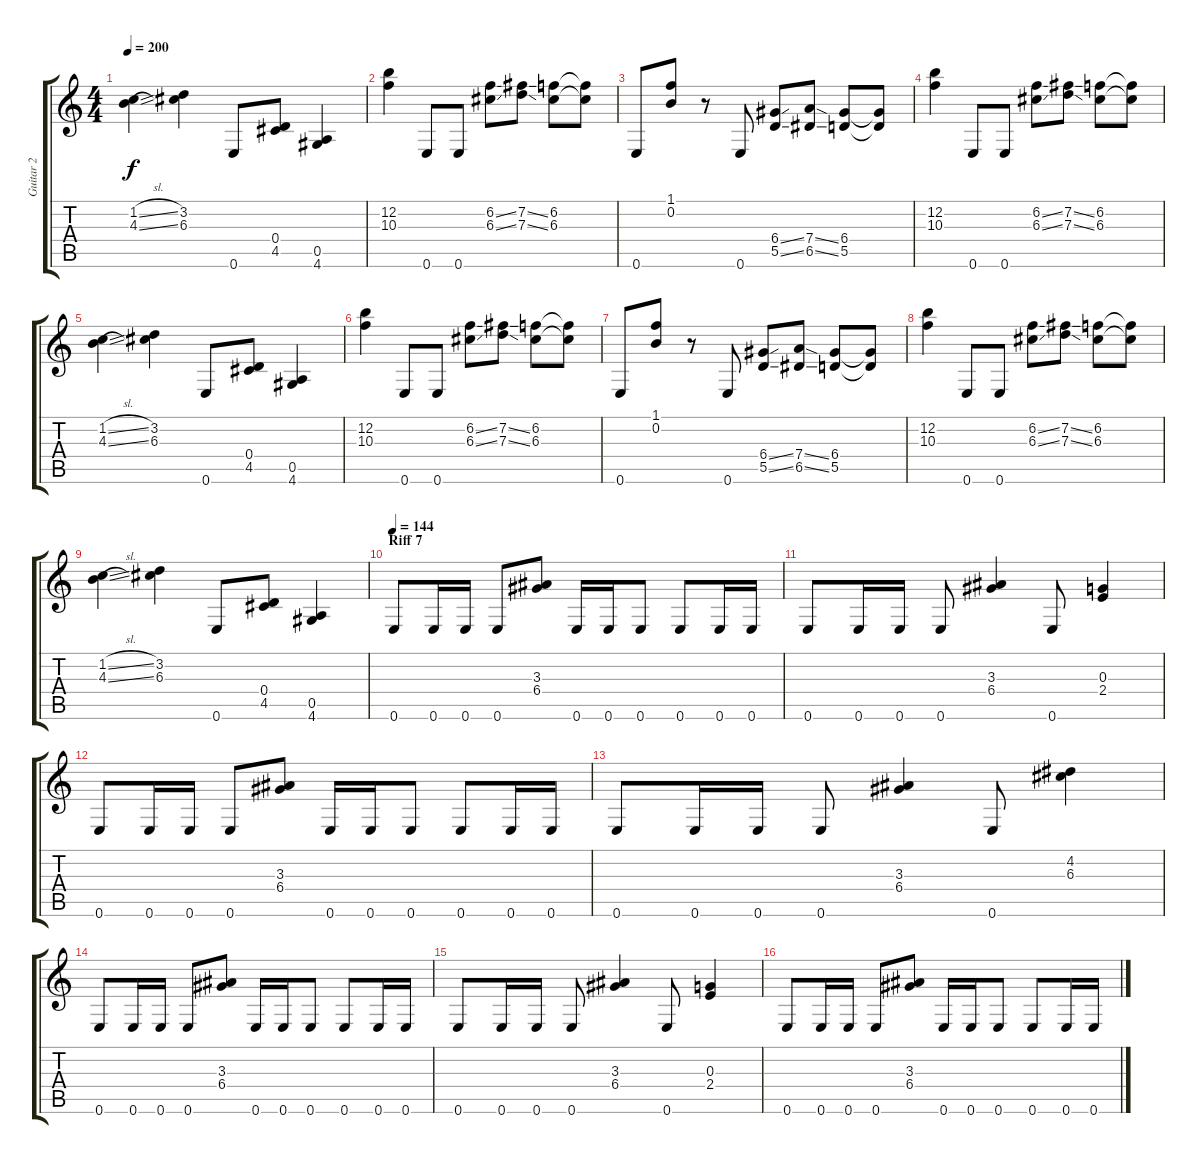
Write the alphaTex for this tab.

\track ("Guitar 2" "Guitar 2") {instrument distortionguitar}
\staff {score tabs}
\tuning (E4 B3 G3 D3 A2 E2) {hide}
\ts (4 4)
\tempo 200
\clef g2
\ks c
(1.2{sl} 4.3{sl}).4{dy f} (3.2 6.3).4 0.6.8 (0.4 4.5).8 (0.5 4.6).4 |
(12.2 10.3).4{instrument distortionguitar} 0.6.8 0.6.8 (6.2{ss} 6.3{ss}).8 (7.2{ss} 7.3{ss}).8 (6.2 6.3).8 (6.2{t} 6.3{t}).8 |
0.6.8 (1.1 0.2).8 r.8 0.6.8 (6.4{ss} 5.5{ss}).8 (7.4{ss} 6.5{ss}).8 (6.4 5.5).8 (6.4{t} 5.5{t}).8 |
(12.2 10.3).4 0.6.8 0.6.8 (6.2{ss} 6.3{ss}).8 (7.2{ss} 7.3{ss}).8 (6.2 6.3).8 (6.2{t} 6.3{t}).8 |
(1.2{sl} 4.3{sl}).4 (3.2 6.3).4 0.6.8 (0.4 4.5).8 (0.5 4.6).4 |
(12.2 10.3).4 0.6.8 0.6.8 (6.2{ss} 6.3{ss}).8 (7.2{ss} 7.3{ss}).8 (6.2 6.3).8 (6.2{t} 6.3{t}).8 |
0.6.8 (1.1 0.2).8 r.8 0.6.8 (6.4{ss} 5.5{ss}).8 (7.4{ss} 6.5{ss}).8 (6.4 5.5).8 (6.4{t} 5.5{t}).8 |
(12.2 10.3).4 0.6.8 0.6.8 (6.2{ss} 6.3{ss}).8 (7.2{ss} 7.3{ss}).8 (6.2 6.3).8 (6.2{t} 6.3{t}).8 |
(1.2{sl} 4.3{sl}).4 (3.2 6.3).4 0.6.8 (0.4 4.5).8 (0.5 4.6).4 |
\section ("" "Riff 7")
\tempo 144
0.6.8{instrument electricguitarclean} 0.6.16 0.6.16 0.6.8 (3.3 6.4).8 0.6.16 0.6.16 0.6.8 0.6.8 0.6.16 0.6.16 |
0.6.8 0.6.16 0.6.16 0.6.8 (3.3 6.4).4 0.6.8 (0.3 2.4).4 |
0.6.8 0.6.16 0.6.16 0.6.8 (3.3 6.4).8 0.6.16 0.6.16 0.6.8 0.6.8 0.6.16 0.6.16 |
0.6.8 0.6.16 0.6.16 0.6.8 (3.3 6.4).4 0.6.8 (4.2 6.3).4 |
0.6.8 0.6.16 0.6.16 0.6.8 (3.3 6.4).8 0.6.16 0.6.16 0.6.8 0.6.8 0.6.16 0.6.16 |
0.6.8 0.6.16 0.6.16 0.6.8 (3.3 6.4).4 0.6.8 (0.3 2.4).4 |
0.6.8 0.6.16 0.6.16 0.6.8 (3.3 6.4).8 0.6.16 0.6.16 0.6.8 0.6.8 0.6.16 0.6.16
